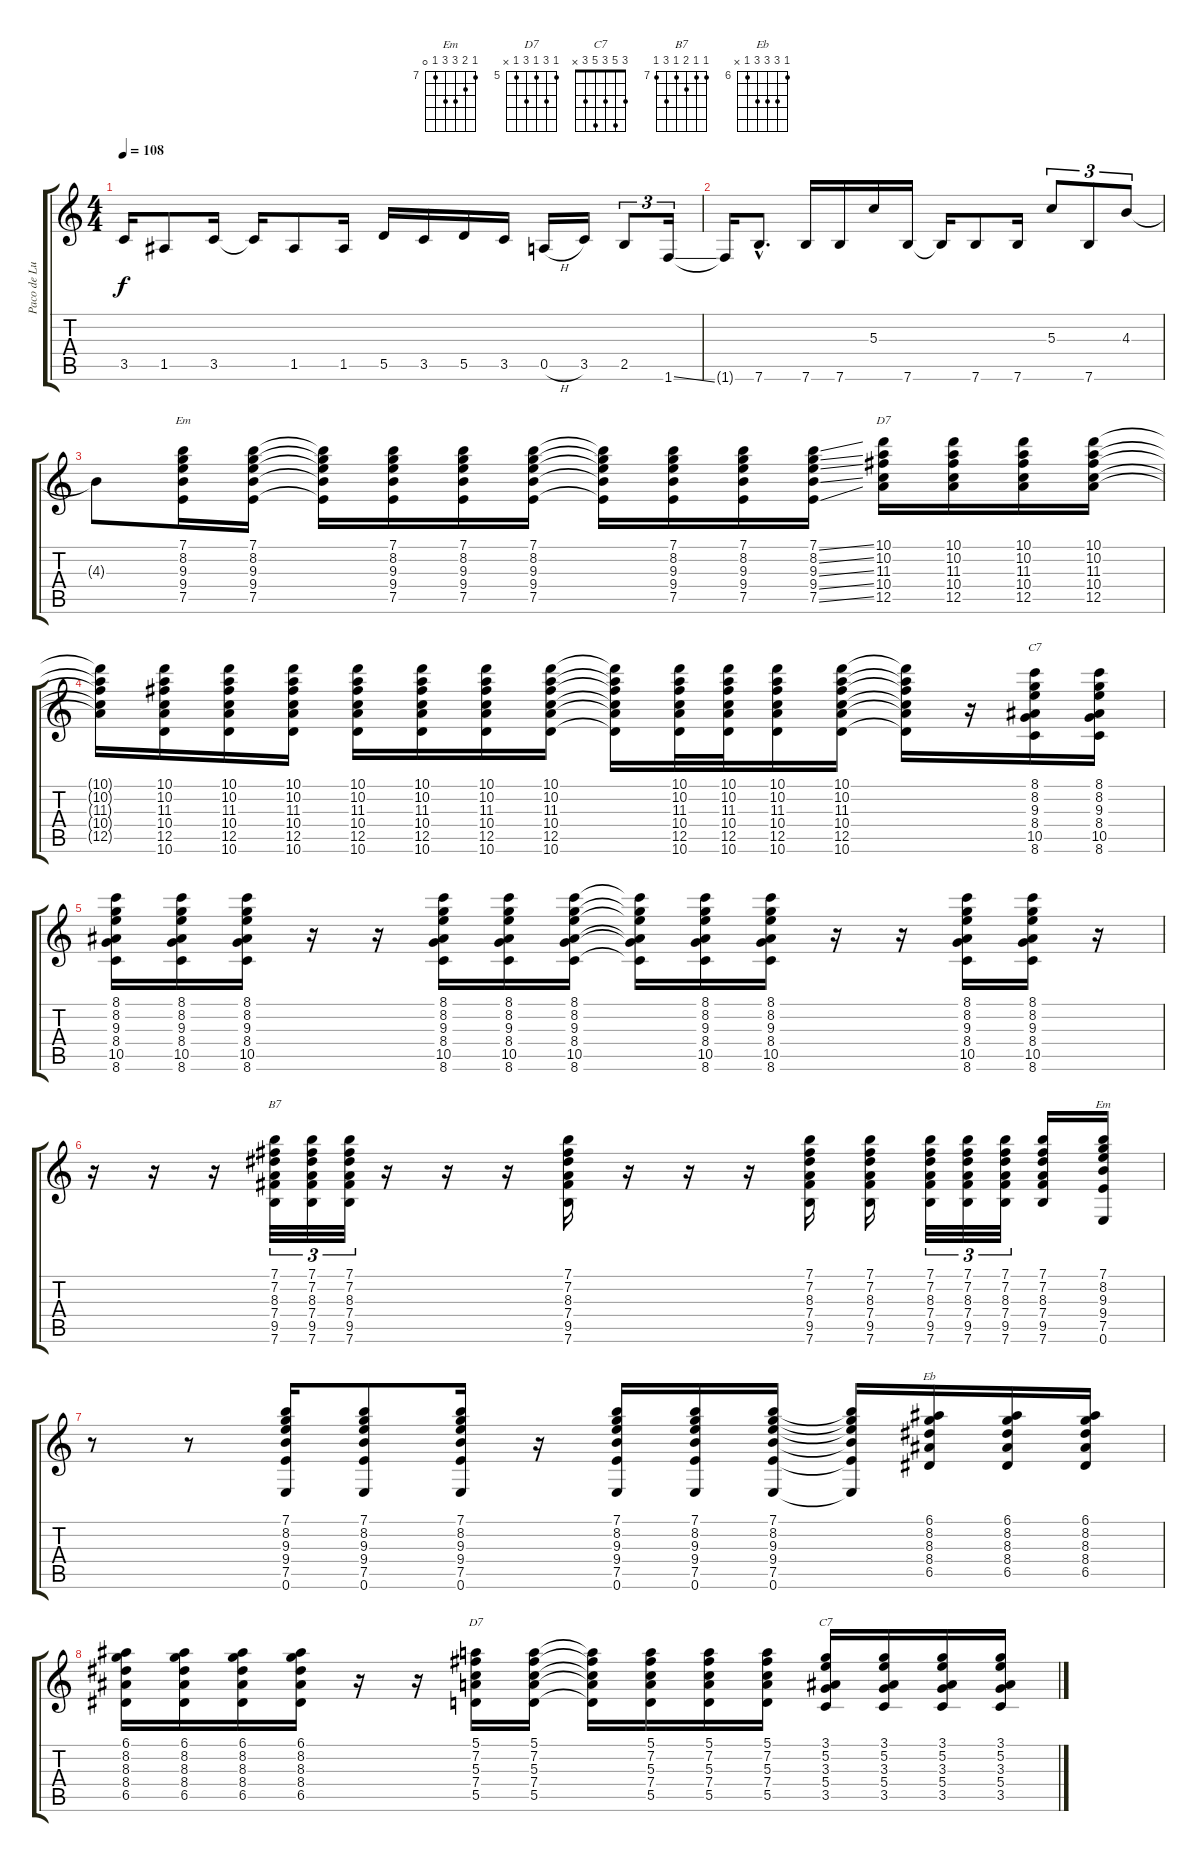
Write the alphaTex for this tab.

\track ("Paco de Lucia" "Paco de Lu") {instrument acousticguitarnylon}
\staff {score tabs}
\tuning (E4 B3 G3 D3 A2 E2) {hide}
\chord ("Em" 7 8 9 9 7 x) {firstfret 7}
\chord ("D7" 10 10 11 10 12 10) {firstfret 10}
\chord ("C7" 8 8 9 8 10 8) {firstfret 8}
\chord ("B7" 7 7 8 7 9 7) {firstfret 7}
\chord ("Em" 7 8 9 9 7 0) {firstfret 7}
\chord ("Eb" 6 8 8 8 6 x) {firstfret 6}
\chord ("D7" 5 7 5 7 5 x) {firstfret 5}
\chord ("C7" 3 5 3 5 3 x)
\ts (4 4)
\tempo 108
\clef g2
\ks c
3.5{t}.16{dy f} 1.5.8 3.5.16 3.5{t}.16 1.5.8 1.5.16 5.5.16 3.5.16 5.5.16 3.5.16 0.5{h}.16 3.5.16 2.5.8{tu (3 2)} 1.6{ss}.16{tu (3 2)} |
1.6{t}.16 7.6{hac}.8{d} 7.6.16 7.6.16 5.3.16 7.6.16 7.6{t}.16 7.6.8 7.6.16 5.3.8{tu (3 2)} 7.6.8{tu (3 2)} 4.3.8{tu (3 2)} |
4.3{t}.8 (7.1 8.2 9.3 9.4 7.5).16{ch "Em" volume 11} (7.1 8.2 9.3 9.4 7.5).16 (7.1{t} 8.2{t} 9.3{t} 9.4{t} 7.5{t}).16 (7.1 8.2 9.3 9.4 7.5).16 (7.1 8.2 9.3 9.4 7.5).16 (7.1 8.2 9.3 9.4 7.5).16 (7.1{t} 8.2{t} 9.3{t} 9.4{t} 7.5{t}).16 (7.1 8.2 9.3 9.4 7.5).16 (7.1 8.2 9.3 9.4 7.5).16 (7.1{ss} 8.2{ss} 9.3{ss} 9.4{ss} 7.5{ss}).16 (10.1 10.2 11.3 10.4 12.5).16{ch "D7"} (10.1 10.2 11.3 10.4 12.5).16 (10.1 10.2 11.3 10.4 12.5).16 (10.1 10.2 11.3 10.4 12.5).16 |
(10.1{t} 10.2{t} 11.3{t} 10.4{t} 12.5{t}).16 (10.1 10.2 11.3 10.4 12.5 10.6).16{volume 11} (10.1 10.2 11.3 10.4 12.5 10.6).16 (10.1 10.2 11.3 10.4 12.5 10.6).16 (10.1 10.2 11.3 10.4 12.5 10.6).16 (10.1 10.2 11.3 10.4 12.5 10.6).16 (10.1 10.2 11.3 10.4 12.5 10.6).16 (10.1 10.2 11.3 10.4 12.5 10.6).16 (10.1{t} 10.2{t} 11.3{t} 10.4{t} 12.5{t} 10.6{t}).16 (10.1 10.2 11.3 10.4 12.5 10.6).32 (10.1 10.2 11.3 10.4 12.5 10.6).32 (10.1 10.2 11.3 10.4 12.5 10.6).16 (10.1 10.2 11.3 10.4 12.5 10.6).16 (10.1{t} 10.2{t} 11.3{t} 10.4{t} 12.5{t} 10.6{t}).16 r.16 (8.1 8.2 9.3 8.4 10.5 8.6).16{ch "C7"} (8.1 8.2 9.3 8.4 10.5 8.6).16 |
(8.1 8.2 9.3 8.4 10.5 8.6).16{volume 13} (8.1 8.2 9.3 8.4 10.5 8.6).16 (8.1 8.2 9.3 8.4 10.5 8.6).16 r.16 r.16 (8.1 8.2 9.3 8.4 10.5 8.6).16 (8.1 8.2 9.3 8.4 10.5 8.6).16 (8.1 8.2 9.3 8.4 10.5 8.6).16 (8.1{t} 8.2{t} 9.3{t} 8.4{t} 10.5{t} 8.6{t}).16 (8.1 8.2 9.3 8.4 10.5 8.6).16 (8.1 8.2 9.3 8.4 10.5 8.6).16 r.16 r.16 (8.1 8.2 9.3 8.4 10.5 8.6).16 (8.1 8.2 9.3 8.4 10.5 8.6).16 r.16 |
r.16 r.16 r.16 (7.1 7.2 8.3 7.4 9.5 7.6).32{tu (3 2) ch "B7"} (7.1 7.2 8.3 7.4 9.5 7.6).32{tu (3 2)} (7.1 7.2 8.3 7.4 9.5 7.6).32{tu (3 2)} r.16 r.16 r.16 (7.1 7.2 8.3 7.4 9.5 7.6).16 r.16 r.16 r.16 (7.1 7.2 8.3 7.4 9.5 7.6).16 (7.1 7.2 8.3 7.4 9.5 7.6).16 (7.1 7.2 8.3 7.4 9.5 7.6).32{tu (3 2)} (7.1 7.2 8.3 7.4 9.5 7.6).32{tu (3 2)} (7.1 7.2 8.3 7.4 9.5 7.6).32{tu (3 2)} (7.1 7.2 8.3 7.4 9.5 7.6).16 (7.1 8.2 9.3 9.4 7.5 0.6).16{ch "Em"} |
r.8 r.8 (7.1 8.2 9.3 9.4 7.5 0.6).16{volume 13} (7.1 8.2 9.3 9.4 7.5 0.6).8 (7.1 8.2 9.3 9.4 7.5 0.6).16 r.16 (7.1 8.2 9.3 9.4 7.5 0.6).16 (7.1 8.2 9.3 9.4 7.5 0.6).16 (7.1 8.2 9.3 9.4 7.5 0.6).16 (7.1{t} 8.2{t} 9.3{t} 9.4{t} 7.5{t} 0.6{t}).16 (6.1 8.2 8.3 8.4 6.5).16{ch "Eb"} (6.1 8.2 8.3 8.4 6.5).16 (6.1 8.2 8.3 8.4 6.5).16 |
(6.1 8.2 8.3 8.4 6.5).16 (6.1 8.2 8.3 8.4 6.5).16 (6.1 8.2 8.3 8.4 6.5).16 (6.1 8.2 8.3 8.4 6.5).16 r.16 r.16 (5.1 7.2 5.3 7.4 5.5).16{ch "D7"} (5.1 7.2 5.3 7.4 5.5).16 (5.1{t} 7.2{t} 5.3{t} 7.4{t} 5.5{t}).16 (5.1 7.2 5.3 7.4 5.5).16 (5.1 7.2 5.3 7.4 5.5).16 (5.1 7.2 5.3 7.4 5.5).16 (3.1 5.2 3.3 5.4 3.5).16{ch "C7"} (3.1 5.2 3.3 5.4 3.5).16 (3.1 5.2 3.3 5.4 3.5).16 (3.1 5.2 3.3 5.4 3.5).16
